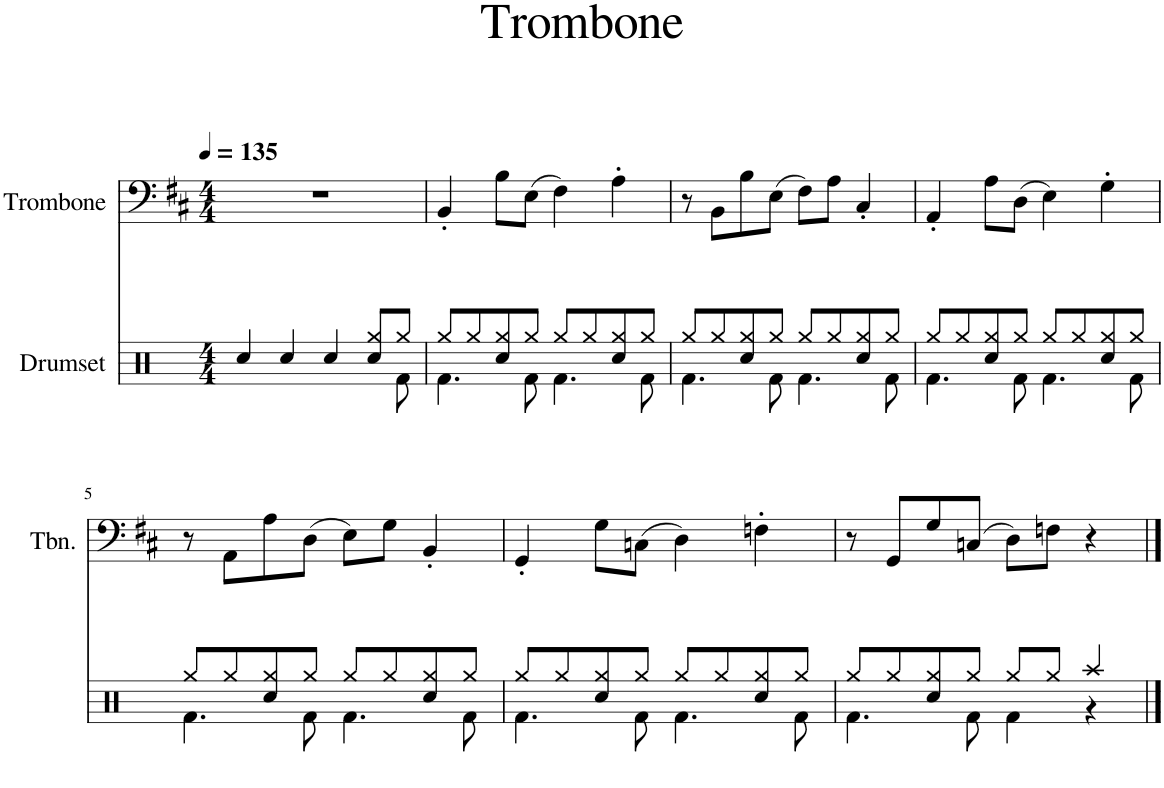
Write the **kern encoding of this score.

**kern
*part1
*staff1
*I"Trombone
*I'Tbn.
!!LO:PB:g=z
*clefF4
*k[f#c#]
*M4/4
=1
1r
=2
4BB'/
8B\L
(8E\J
4F#\)
4A'\
=3
8r
8BB\L
8B\
(8E\J
8F#\L)
8A\J
4C-'/
=4
4AA'/
8A\L
(8D\J
4E\)
4G'\
!!LO:LB:g=z
=5
8r
8AA\L
8A\
(8D\J
8E\L)
8G\J
4BB--'/
=6
4GG'/
8G\L
(8Cn\J
4D\)
4Fn'\
=7
8r
8GG/L
8G/
(8Cn/J
8D\L)
8Fn\J
4r
==
*-
